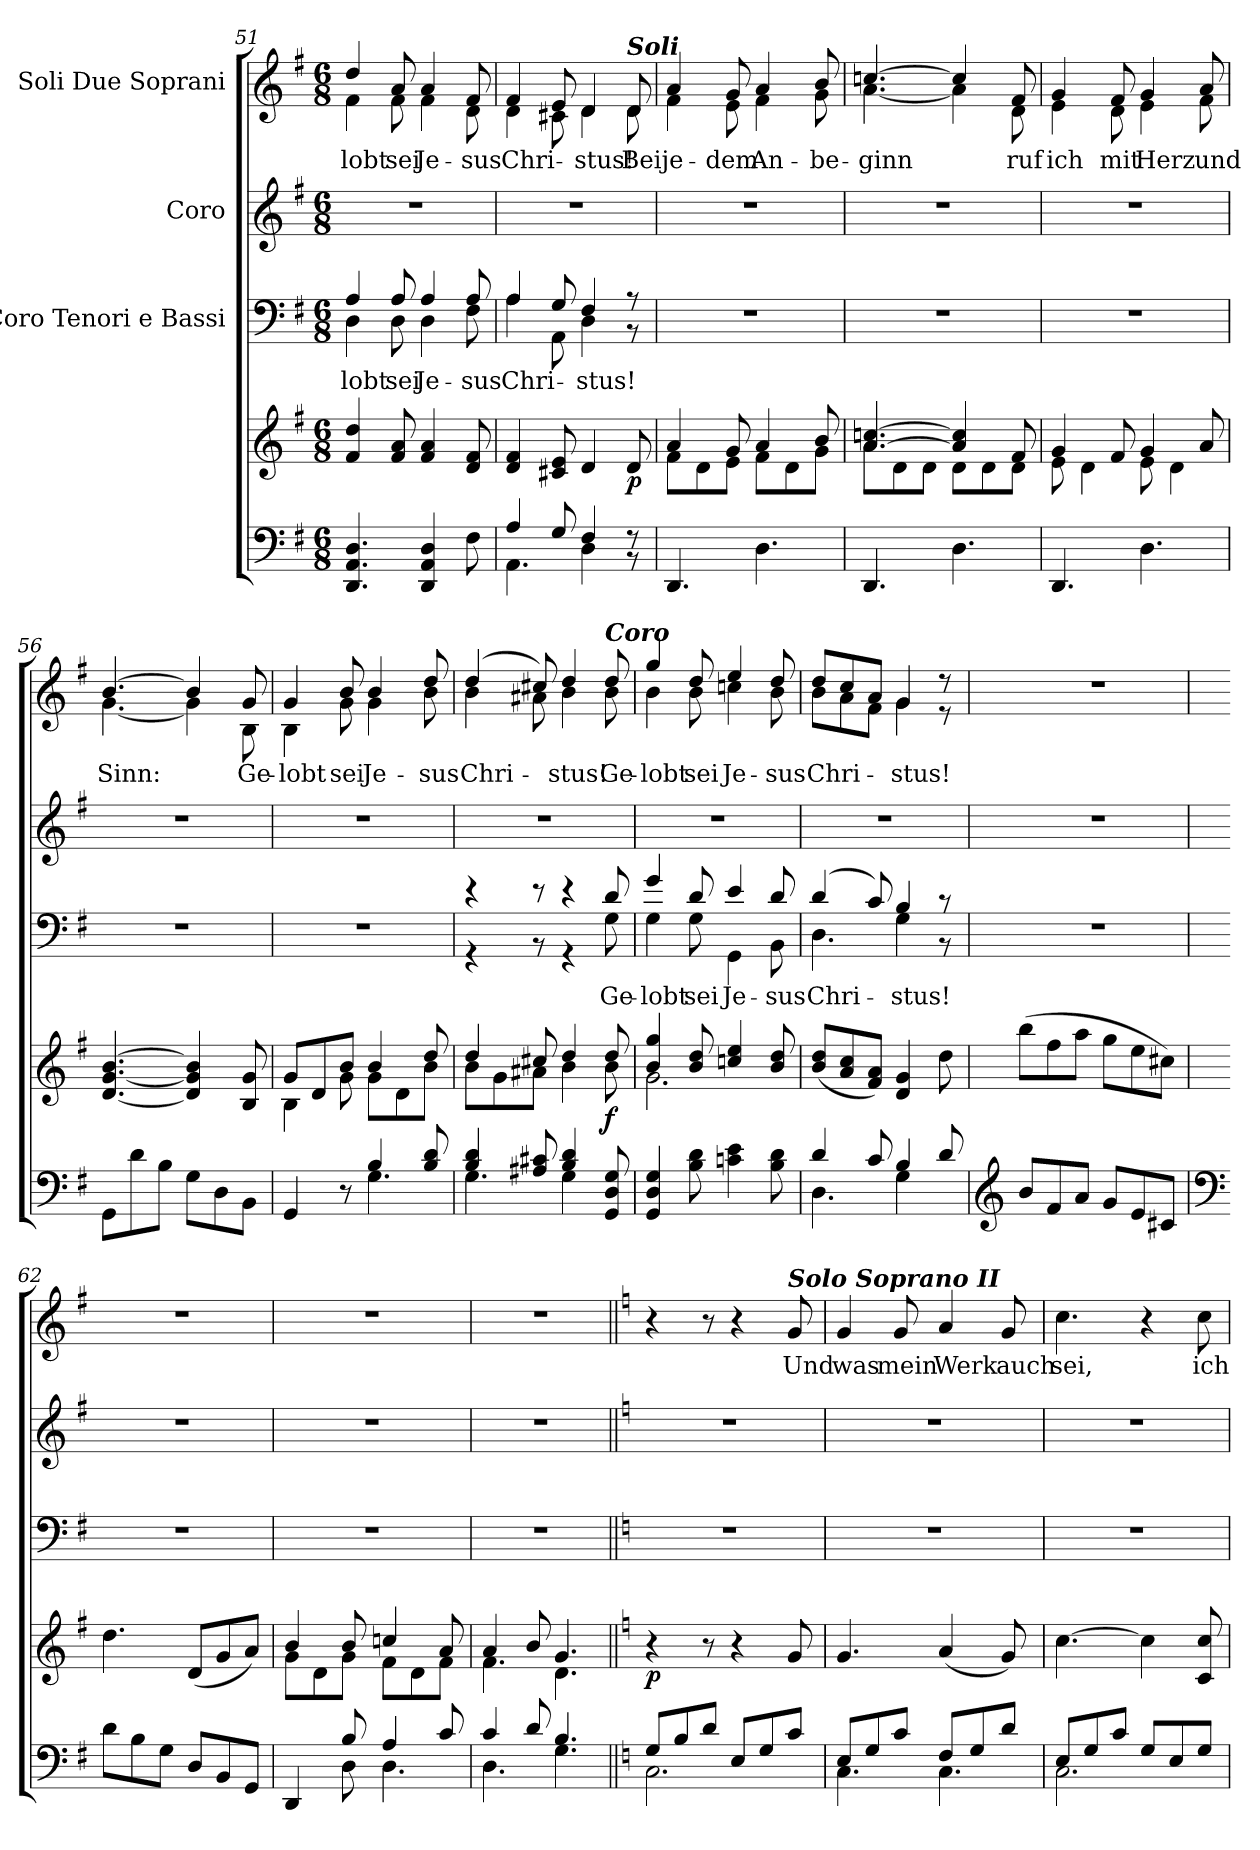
**kern	**kern	**dynam	**kern	**text	**kern	**kern	**text
*part4	*part4	*part4	*part3	*part3	*part2	*part1	*part1
*staff5	*staff4	*staff4/5	*staff3	*staff3	*staff2	*staff1	*staff1
*	*	*	*I"Coro Tenori e Bassi	*	*I"Coro	*I"Soli Due Soprani	*
*clefF4	*clefG2	*	*clefF4	*	*clefG2	*clefG2	*
*k[f#]	*k[f#]	*	*k[f#]	*	*k[f#]	*k[f#]	*
*G:	*G:	*	*G:	*	*G:	*G:	*
*M6/8	*M6/8	*	*M6/8	*	*M6/8	*M6/8	*
=51	=51	=51	=51	=51	=51	=51	=51
!	!	!	!	!LO:LY:b	!	!	!LO:LY:b
*	*	*	*^	*	*	*^	*
4.DD/ 4.AA/ 4.D/	4f#/ 4dd/	.	4A/	4D\	-lobt	2.r	4dd/	4f#\	-lobt
!	!	!	!	!	!LO:LY:b	!	!	!	!LO:LY:b
.	8f#/ 8a/	.	8A/	8D\	sei	.	8a/	8f#\	sei
!	!	!	!	!	!LO:LY:b	!	!	!	!LO:LY:b
4DD/ 4AA/ 4D/	4f#/ 4a/	.	4A/	4D\	Je-	.	4a/	4f#\	Je-
!	!	!	!	!	!LO:LY:b	!	!	!	!LO:LY:b
8F#\	8d/ 8f#/	.	8A/	8F#\	-sus	.	8f#/	8d\	-sus
!!LO:PB:g=z	!!
=52	=52	=52	=52	=52	=52	=52	=52	=52	=52
*^	*	*	*	*	*	*	*	*	*
!	!	!	!	!	!	!LO:LY:b	!	!	!	!LO:LY:b
4A/	4.AA\	4d/ 4f#/	.	4A/	4A\	Chri-	2.r	4f#/	4d\	Chri-
8G/	.	8c#X/ 8e/	.	8G/	8AA\	.	.	8e/	8c#X\	.
!	!	!	!	!	!	!LO:LY:b	!	!	!	!LO:LY:b
4F#/	4D\	4d/	.	4F#/	4D\	-stus!	.	4d/	4d\	-stus!
!	!	!	!	!	!	!	!	!LO:TX:a:Bi:t=Soli	!	!
!	!	!	!LO:DY:b	!	!	!	!	!	!	!LO:LY:b
8r	8r	8d/	p	8r	8r	.	.	8d/	8d\	Bei
=53	=53	=53	=53	=53	=53	=53	=53	=53	=53	=53
*	*	*^	*	*	*	*	*	*	*	*
!	!	!	!	!	!	!	!	!	!	!	!LO:LY:b
*v	*v	*	*	*	*v	*v	*	*	*	*	*
4.DD/	4a/	8f#\L	.	2.r	.	2.r	4a/	4f#\	je-
.	.	8d\	.	.	.	.	.	.	.
!	!	!	!	!	!	!	!	!	!LO:LY:b
.	8g/	8e\J	.	.	.	.	8g/	8e\	-dem
!	!	!	!	!	!	!	!	!	!LO:LY:b
4.D\	4a/	8f#\L	.	.	.	.	4a/	4f#\	An-
.	.	8d\	.	.	.	.	.	.	.
!	!	!	!	!	!	!	!	!	!LO:LY:b
.	8b/	8g\J	.	.	.	.	8b/	8g\	-be-
=54	=54	=54	=54	=54	=54	=54	=54	=54	=54
!	!	!	!	!	!	!	!	!	!LO:LY:b
4.DD/	[>4.a/ [>4.ccn/	8a\L	.	2.r	.	2.r	[>4.ccn/	[<4.a\	-ginn
.	.	8d\	.	.	.	.	.	.	.
.	.	8d\J	.	.	.	.	.	.	.
4.D\	4a/] 4cc/]	8d\L	.	.	.	.	4cc/]	4a\]	.
.	.	8d\	.	.	.	.	.	.	.
!	!	!	!	!	!	!	!	!	!LO:LY:b
.	8f#/	8d\J	.	.	.	.	8f#/	8d\	ruf
=55	=55	=55	=55	=55	=55	=55	=55	=55	=55
!	!	!	!	!	!	!	!	!	!LO:LY:b
4.DD/	4g/	8e\	.	2.r	.	2.r	4g/	4e\	ich
.	.	4d\	.	.	.	.	.	.	.
!	!	!	!	!	!	!	!	!	!LO:LY:b
.	8f#/	.	.	.	.	.	8f#/	8d\	mit
!	!	!	!	!	!	!	!	!	!LO:LY:b
4.D\	4g/	8e\	.	.	.	.	4g/	4e\	Herz
.	.	4d\	.	.	.	.	.	.	.
!	!	!	!	!	!	!	!	!	!LO:LY:b
.	8a/	.	.	.	.	.	8a/	8f#\	und
*	*v	*v	*	*	*	*	*	*	*
=56	=56	=56	=56	=56	=56	=56	=56	=56
!	!	!	!	!	!	!	!	!LO:LY:b
8GG\L	[4.d/ [4.g/ [4.b/	.	2.r	.	2.r	[>4.b/	[<4.g\	Sinn:
8d\	.	.	.	.	.	.	.	.
8B\J	.	.	.	.	.	.	.	.
8G\L	4d/] 4g/] 4b/]	.	.	.	.	4b/]	4g\]	.
8D\	.	.	.	.	.	.	.	.
!	!	!	!	!	!	!	!	!LO:LY:b
8BB\J	8B/ 8g/	.	.	.	.	8g/	8B\	Ge-
!!LO:LB:g=z	!!
=57	=57	=57	=57	=57	=57	=57	=57	=57
*^	*^	*	*	*	*	*	*	*
!	!	!	!	!	!	!	!	!	!	!LO:LY:b
4GG/	4.ryy	8g/L	4B\	.	2.r	.	2.r	4g/	4B\	-lobt
.	.	8d/	.	.	.	.	.	.	.	.
!	!	!	!	!	!	!	!	!	!	!LO:LY:b
8r	.	8b/J	8g\	.	.	.	.	8b/	8g\	sei
!	!	!	!	!	!	!	!	!	!	!LO:LY:b
4B/	4.G\	4b/	8g\L	.	.	.	.	4b/	4g\	Je-
.	.	.	8d\	.	.	.	.	.	.	.
!	!	!	!	!	!	!	!	!	!	!LO:LY:b
8B/ 8d/	.	8dd/	8b\J	.	.	.	.	8dd/	8b\	-sus
=58	=58	=58	=58	=58	=58	=58	=58	=58	=58	=58
*	*	*	*	*	*^	*	*	*	*	*
!	!	!	!	!	!	!	!	!	!	!	!LO:LY:b
4B/ 4d/	4.G\	4dd/	8b\L	.	4r	4r	.	2.r	(4dd/	4b\	Chri-
.	.	.	8g\	.	.	.	.	.	.	.	.
8A#X/ 8c#X/	.	8cc#X/	8a#X\J	.	8r	8r	.	.	8cc#X/)	8a#X\	.
!	!	!	!	!	!	!	!	!	!	!	!LO:LY:b
4B/ 4d/	4G\	4dd/	4b\	.	4r	4r	.	.	4dd/	4b\	-stus!
!	!	!	!	!	!	!	!	!	!LO:TX:a:Bi:t=Coro	!	!
!	!	!	!	!LO:DY:b	!	!	!LO:LY:b	!	!	!	!LO:LY:b
8GG/ 8D/ 8G/	8ryy	8dd/	8b\	f	8d/	8G\	Ge-	.	8dd/	8b\	Ge-
=59	=59	=59	=59	=59	=59	=59	=59	=59	=59	=59	=59
!	!	!	!	!	!	!	!LO:LY:b	!	!	!	!LO:LY:b
*v	*v	*	*	*	*	*	*	*	*	*	*
4GG/ 4D/ 4G/	4b/ 4gg/	2.g\	.	4g/	4G\	-lobt	2.r	4gg/	4b\	-lobt
!	!	!	!	!	!	!LO:LY:b	!	!	!	!LO:LY:b
8B\ 8d\	8b/ 8dd/	.	.	8d/	8G\	sei	.	8dd/	8b\	sei
!	!	!	!	!	!	!LO:LY:b	!	!	!	!LO:LY:b
4cn\ 4e\	4ccn/ 4ee/	.	.	4e/	4GG\	Je-	.	4ee/	4ccn\	Je-
!	!	!	!	!	!	!LO:LY:b	!	!	!	!LO:LY:b
8B\ 8d\	8b/ 8dd/	.	.	8d/	8BB\	-sus	.	8dd/	8b\	-sus
*	*v	*v	*	*	*	*	*	*	*	*
=60	=60	=60	=60	=60	=60	=60	=60	=60	=60
*^	*	*	*	*	*	*	*	*	*
!	!	!	!	!	!	!LO:LY:b	!	!	!	!LO:LY:b
4d/	4.D\	(<8b/ 8dd/L	.	(4d/	4.D\	Chri-	2.r	8dd/L	8b\L	Chri-
.	.	8a/ 8cc/	.	.	.	.	.	8cc/	8a\	.
8c/	.	8f#/ 8a/J)	.	8c/)	.	.	.	8a/J	8f#\J	.
!	!	!	!	!	!	!LO:LY:b	!	!	!	!LO:LY:b
4B/	4G\	4d/ 4g/	.	4B/	4G\	-stus!	.	4g/	4g\	-stus!
8d/	8ryy	8dd\	.	8r	8r	.	.	8r	8r	.
*v	*v	*	*	*v	*v	*	*	*v	*v	*
=61	=61	=61	=61	=61	=61	=61	=61
*clefG2	*	*	*	*	*	*	*
8b/L	(>8bb\L	.	2.r	.	2.r	2.r	.
8f#/	8ff#\	.	.	.	.	.	.
8a/J	8aa\J	.	.	.	.	.	.
8g/L	8gg\L	.	.	.	.	.	.
8e/	8ee\	.	.	.	.	.	.
8c#X/J	8cc#X\J)	.	.	.	.	.	.
!!LO:PB:g=z
=62	=62	=62	=62	=62	=62	=62	=62
*clefF4	*	*	*	*	*	*	*
8d\L	4.dd\	.	2.r	.	2.r	2.r	.
8B\	.	.	.	.	.	.	.
8G\J	.	.	.	.	.	.	.
8D/L	(<8d/L	.	.	.	.	.	.
8BB/	8g/	.	.	.	.	.	.
8GG/J	8a/J)	.	.	.	.	.	.
=63	=63	=63	=63	=63	=63	=63	=63
*^	*^	*	*	*	*	*	*
4DD/	4ryy	4b/	8g\L	.	2.r	.	2.r	2.r	.
.	.	.	8d\	.	.	.	.	.	.
8B/	8D\	8b/	8g\J	.	.	.	.	.	.
4A/	4.D\	4ccn/	8f#\L	.	.	.	.	.	.
.	.	.	8d\	.	.	.	.	.	.
8c/	.	8a/	8f#\J	.	.	.	.	.	.
=64	=64	=64	=64	=64	=64	=64	=64	=64	=64
4c/	4.D\	4a/	4.f#\	.	2.r	.	2.r	2.r	.
8d/	.	8b/	.	.	.	.	.	.	.
4.B/	4.G\	4.g/	4.d\	.	.	.	.	.	.
*	*	*v	*v	*	*	*	*	*	*
=65||	=65||	=65||	=65||	=65||	=65||	=65||	=65||	=65||
*k[]	*	*k[]	*	*k[]	*	*k[]	*k[]	*
*C:	*	*C:	*	*C:	*	*C:	*C:	*
*	*	*^	*	*	*	*	*	*
!	!	!	!	!LO:DY:b	!	!	!	!	!
*	*	*v	*v	*	*	*	*	*	*
8G/L	2.C\	4r	p	2.r	.	2.r	4r	.
8B/	.	.	.	.	.	.	.	.
8d/J	.	8r	.	.	.	.	8r	.
8E/L	.	4r	.	.	.	.	4r	.
8G/	.	.	.	.	.	.	.	.
!	!	!	!	!	!	!	!LO:TX:a:Bi:t=Solo Soprano II	!
!	!	!	!	!	!	!	!	!LO:LY:b
8c/J	.	8g/	.	.	.	.	8g/	Und
=66	=66	=66	=66	=66	=66	=66	=66	=66
!	!	!	!	!	!	!	!	!LO:LY:b
8E/L	4.C\	4.g/	.	2.r	.	2.r	4g/	was
8G/	.	.	.	.	.	.	.	.
!	!	!	!	!	!	!	!	!LO:LY:b
8c/J	.	.	.	.	.	.	8g/	mein
!	!	!	!	!	!	!	!	!LO:LY:b
8F/L	4.C\	(<4a/	.	.	.	.	4a/	Werk
8G/	.	.	.	.	.	.	.	.
!	!	!	!	!	!	!	!	!LO:LY:b
8d/J	.	8g/)	.	.	.	.	8g/	auch
!!LO:LB:g=z
=67	=67	=67	=67	=67	=67	=67	=67	=67
!	!	!	!	!	!	!	!	!LO:LY:b
8E/L	2.C\	[4.cc\	.	2.r	.	2.r	4.cc\	sei,
8G/	.	.	.	.	.	.	.	.
8c/J	.	.	.	.	.	.	.	.
8G/L	.	4cc\]	.	.	.	.	4r	.
8E/	.	.	.	.	.	.	.	.
!	!	!	!	!	!	!	!	!LO:LY:b
8G/J	.	8c/ 8cc/	.	.	.	.	8cc\	ich
*v	*v	*	*	*	*	*	*	*
=	=	=	=	=	=	=	=
*-	*-	*-	*-	*-	*-	*-	*-
